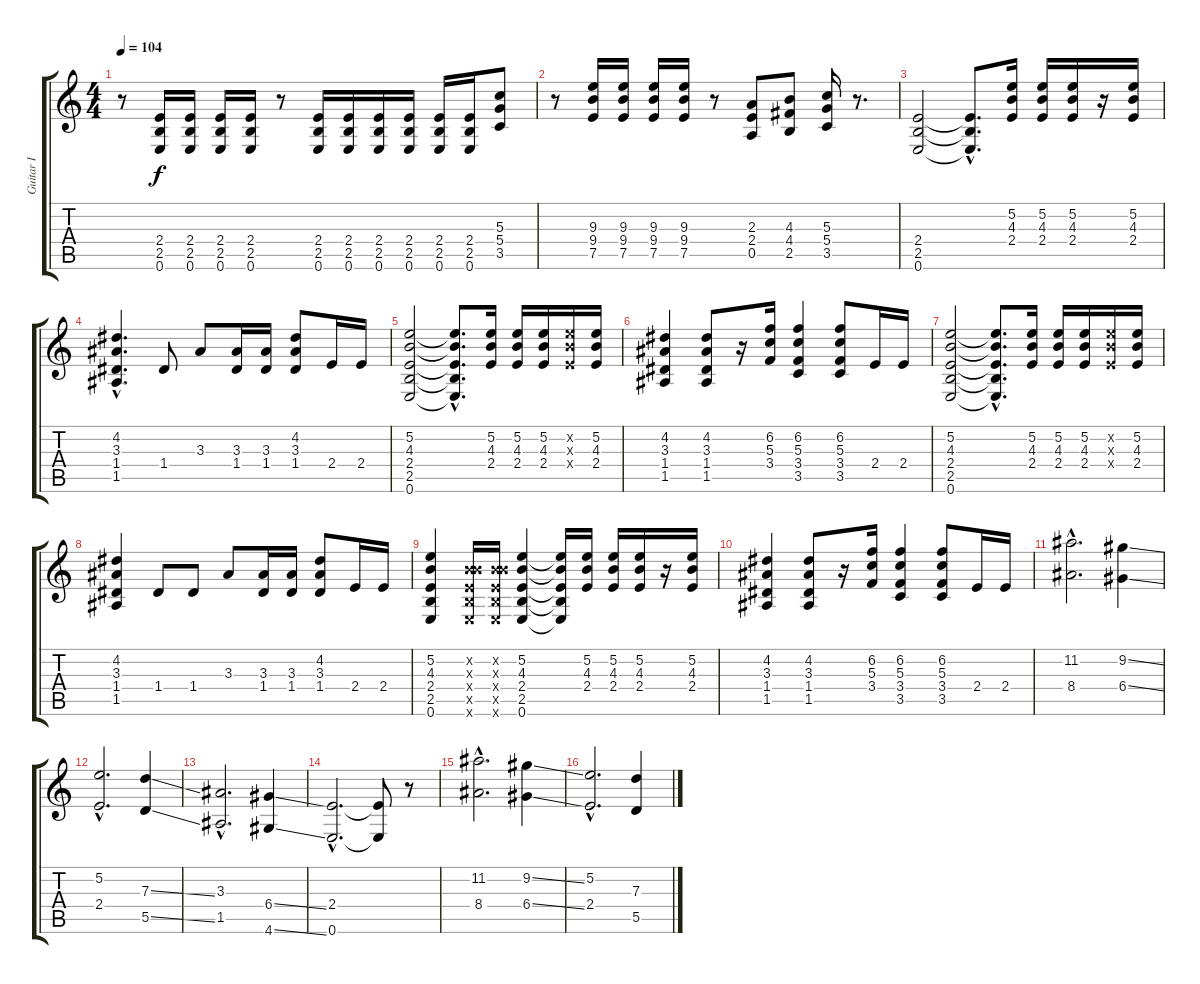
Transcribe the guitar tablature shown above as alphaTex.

\track ("Guitar I" "Guitar I") {instrument overdrivenguitar}
\staff {score tabs}
\tuning (E4 B3 G3 D3 A2 E2) {hide}
\ts (4 4)
\tempo 104
\clef g2
\ks c
r.8{dy f} (2.4 2.5 0.6).16 (2.4 2.5 0.6).16 (2.4 2.5 0.6).16 (2.4 2.5 0.6).16 r.8 (2.4 2.5 0.6).16 (2.4 2.5 0.6).16 (2.4 2.5 0.6).16 (2.4 2.5 0.6).16 (2.4 2.5 0.6).16 (2.4 2.5 0.6).16 (5.3 5.4 3.5).8 |
r.8 (9.3 9.4 7.5).16 (9.3 9.4 7.5).16 (9.3 9.4 7.5).16 (9.3 9.4 7.5).16 r.8 (2.3 2.4 0.5).8 (4.3 4.4 2.5).8 (5.3 5.4 3.5).16 r.8{d} |
(2.4 2.5 0.6).2 (2.4{hac t} 2.5{hac t} 0.6{hac t}).8{d} (5.2 4.3 2.4).16 (5.2 4.3 2.4).16 (5.2 4.3 2.4).16 r.16 (5.2 4.3 2.4).16 |
(4.2{hac} 3.3{hac} 1.4{hac} 1.5{hac}).4{d} 1.4.8 3.3.8 (3.3 1.4).16 (3.3 1.4).16 (4.2 3.3 1.4).8 2.4.16 2.4.16 |
(5.2 4.3 2.4 2.5 0.6).2 (5.2{hac t} 4.3{hac t} 2.4{hac t} 2.5{hac t} 0.6{hac t}).8{d} (5.2 4.3 2.4).16 (5.2 4.3 2.4).16 (5.2 4.3 2.4).16 (5.2{x} 4.3{x} 2.4{x}).16 (5.2 4.3 2.4).16 |
(4.2 3.3 1.4 1.5).4 (4.2 3.3 1.4 1.5).8 r.16 (6.2 5.3 3.4).16 (6.2 5.3 3.4 3.5).4 (6.2 5.3 3.4 3.5).8 2.4.16 2.4.16 |
(5.2 4.3 2.4 2.5 0.6).2 (5.2{hac t} 4.3{hac t} 2.4{hac t} 2.5{hac t} 0.6{hac t}).8{d} (5.2 4.3 2.4).16 (5.2 4.3 2.4).16 (5.2 4.3 2.4).16 (5.2{x} 4.3{x} 2.4{x}).16 (5.2 4.3 2.4).16 |
(4.2 3.3 1.4 1.5).4 1.4.8 1.4.8 3.3.8 (3.3 1.4).16 (3.3 1.4).16 (4.2 3.3 1.4).8 2.4.16 2.4.16 |
(5.2 4.3 2.4 2.5 0.6).4 (0.2{x} 4.3{x} 2.4{x} 2.5{x} 0.6{x}).16 (0.2{x} 4.3{x} 2.4{x} 2.5{x} 0.6{x}).16 (5.2 4.3 2.4 2.5 0.6).4 (5.2{t} 4.3{t} 2.4{t} 2.5{t} 0.6{t}).16 (5.2 4.3 2.4).16 (5.2 4.3 2.4).16 (5.2 4.3 2.4).16 r.16 (5.2 4.3 2.4).16 |
(4.2 3.3 1.4 1.5).4 (4.2 3.3 1.4 1.5).8 r.16 (6.2 5.3 3.4).16 (6.2 5.3 3.4 3.5).4 (6.2 5.3 3.4 3.5).8 2.4.16 2.4.16 |
(11.2{hac} 8.4{hac}).2{d} (9.2{ss} 6.4{ss}).4 |
(5.2{hac} 2.4{hac}).2{d} (7.3{ss} 5.5{ss}).4 |
(3.3{hac} 1.5{hac}).2{d} (6.4{ss} 4.6{ss}).4 |
(2.4{hac} 0.6{hac}).2{d} (2.4{t} 0.6{t}).8 r.8 |
(11.2{hac} 8.4{hac}).2{d} (9.2{ss} 6.4{ss}).4 |
(5.2{hac} 2.4{hac}).2{d} (7.3{ss} 5.5{ss}).4
